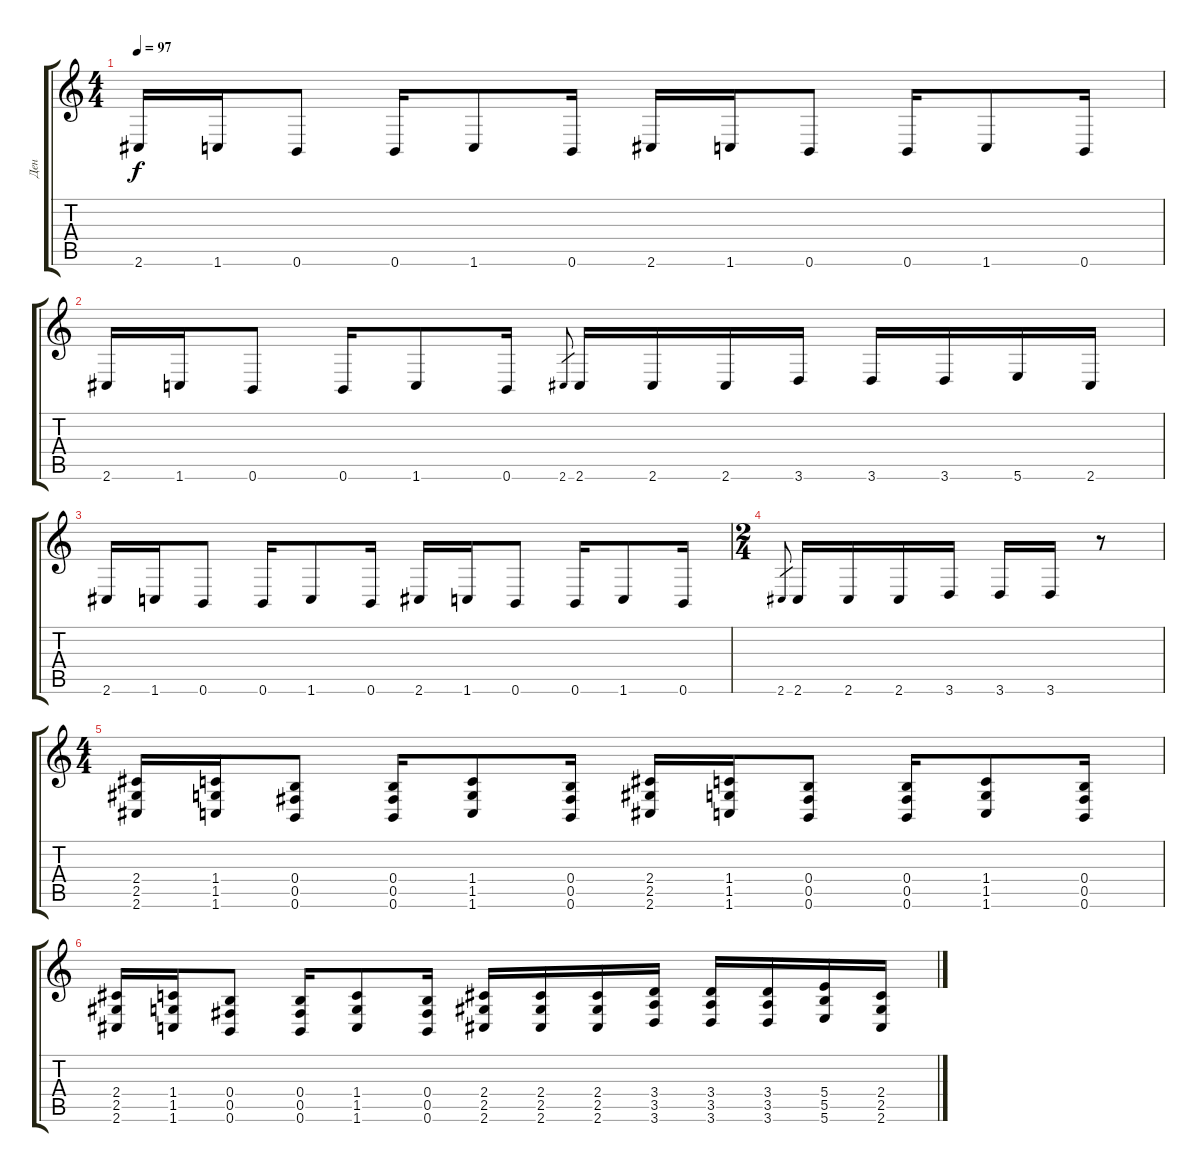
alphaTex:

\track ("Ден" "Ден") {instrument distortionguitar}
\staff {score tabs}
\tuning (Db4 Ab3 E3 B2 Gb2 B1) {hide}
\ts (4 4)
\tempo 97
\clef g2
\ks c
2.6.16{dy f instrument distortionguitar} 1.6.16 0.6.8 0.6.16 1.6.8 0.6.16 2.6.16 1.6.16 0.6.8 0.6.16 1.6.8 0.6.16 |
2.6.16 1.6.16 0.6.8 0.6.16 1.6.8 0.6.16 2.6.8{gr} 2.6.16 2.6.16 2.6.16 3.6.16 3.6.16 3.6.16 5.6.16 2.6.16 |
2.6.16 1.6.16 0.6.8 0.6.16 1.6.8 0.6.16 2.6.16 1.6.16 0.6.8 0.6.16 1.6.8 0.6.16 |
\ts (2 4)
2.6.8{gr} 2.6.16 2.6.16 2.6.16 3.6.16 3.6.16 3.6.16 r.8 |
\ts (4 4)
(2.4 2.5 2.6).16 (1.4 1.5 1.6).16 (0.4 0.5 0.6).8 (0.4 0.5 0.6).16 (1.4 1.5 1.6).8 (0.4 0.5 0.6).16 (2.4 2.5 2.6).16 (1.4 1.5 1.6).16 (0.4 0.5 0.6).8 (0.4 0.5 0.6).16 (1.4 1.5 1.6).8 (0.4 0.5 0.6).16 |
(2.4 2.5 2.6).16 (1.4 1.5 1.6).16 (0.4 0.5 0.6).8 (0.4 0.5 0.6).16 (1.4 1.5 1.6).8 (0.4 0.5 0.6).16 (2.4 2.5 2.6).16 (2.4 2.5 2.6).16 (2.4 2.5 2.6).16 (3.4 3.5 3.6).16 (3.4 3.5 3.6).16 (3.4 3.5 3.6).16 (5.4 5.5 5.6).16 (2.4 2.5 2.6).16
